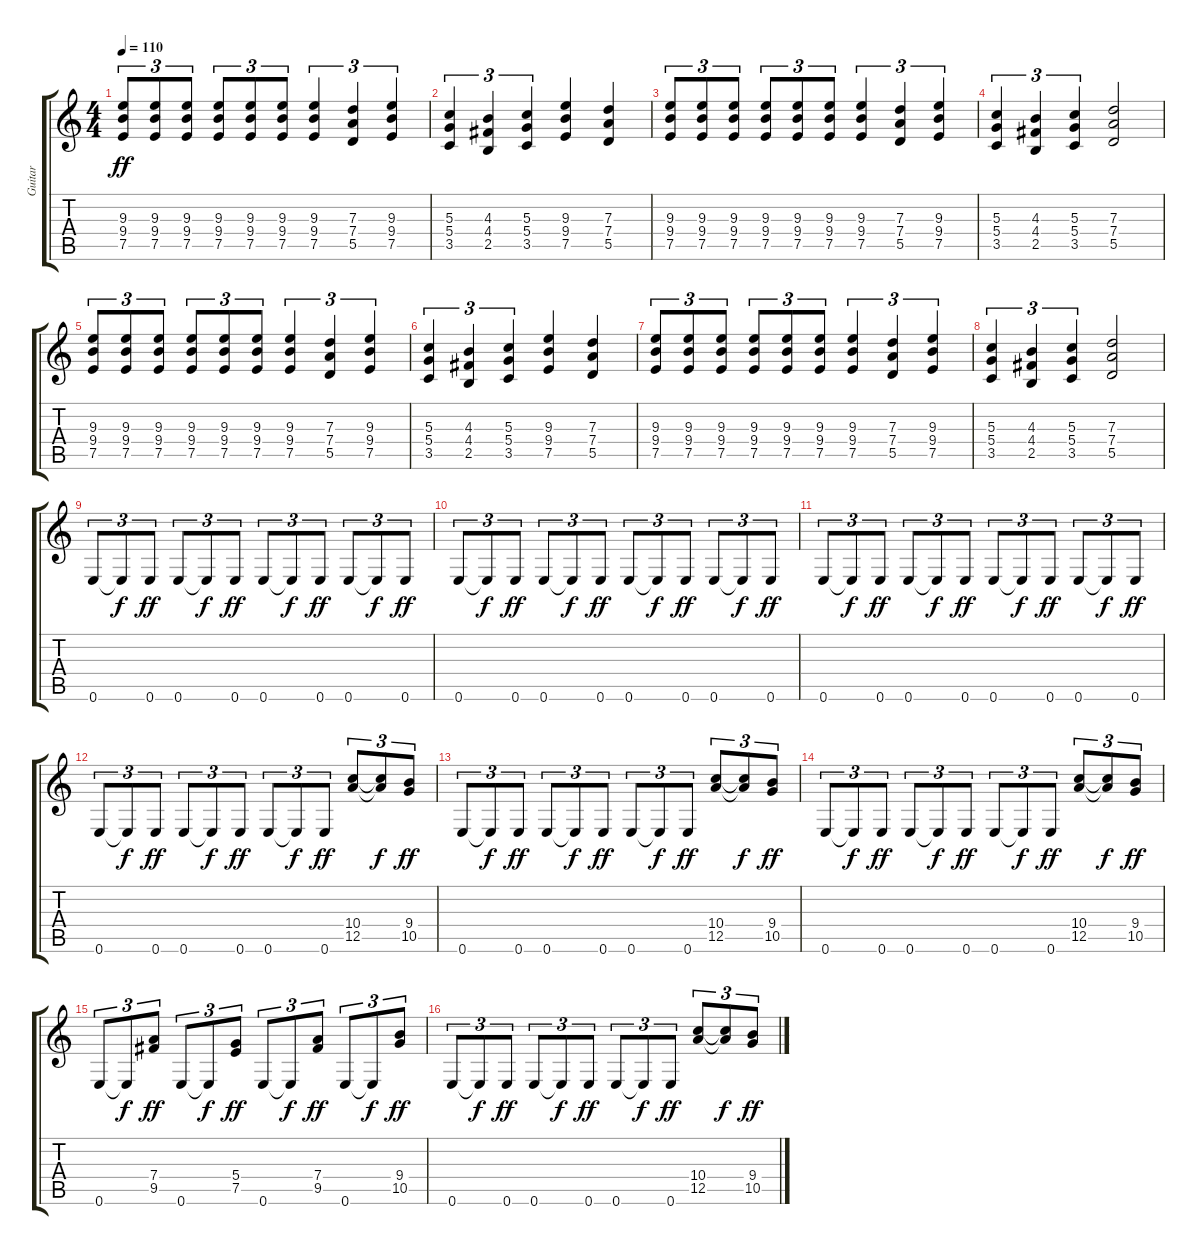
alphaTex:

\track ("Guitar" "Guitar") {instrument distortionguitar}
\staff {score tabs}
\tuning (E4 B3 G3 D3 A2 E2) {hide}
\ts (4 4)
\tempo 110
\clef g2
\ks c
(9.3 9.4 7.5).8{tu (3 2) dy ff instrument distortionguitar} (9.3 9.4 7.5).8{tu (3 2)} (9.3 9.4 7.5).8{tu (3 2)} (9.3 9.4 7.5).8{tu (3 2)} (9.3 9.4 7.5).8{tu (3 2)} (9.3 9.4 7.5).8{tu (3 2)} (9.3 9.4 7.5).4{tu (3 2)} (7.3 7.4 5.5).4{tu (3 2)} (9.3 9.4 7.5).4{tu (3 2)} |
(5.3 5.4 3.5).4{tu (3 2)} (4.3 4.4 2.5).4{tu (3 2)} (5.3 5.4 3.5).4{tu (3 2)} (9.3 9.4 7.5).4 (7.3 7.4 5.5).4 |
(9.3 9.4 7.5).8{tu (3 2)} (9.3 9.4 7.5).8{tu (3 2)} (9.3 9.4 7.5).8{tu (3 2)} (9.3 9.4 7.5).8{tu (3 2)} (9.3 9.4 7.5).8{tu (3 2)} (9.3 9.4 7.5).8{tu (3 2)} (9.3 9.4 7.5).4{tu (3 2)} (7.3 7.4 5.5).4{tu (3 2)} (9.3 9.4 7.5).4{tu (3 2)} |
(5.3 5.4 3.5).4{tu (3 2)} (4.3 4.4 2.5).4{tu (3 2)} (5.3 5.4 3.5).4{tu (3 2)} (7.3 7.4 5.5).2 |
(9.3 9.4 7.5).8{tu (3 2)} (9.3 9.4 7.5).8{tu (3 2)} (9.3 9.4 7.5).8{tu (3 2)} (9.3 9.4 7.5).8{tu (3 2)} (9.3 9.4 7.5).8{tu (3 2)} (9.3 9.4 7.5).8{tu (3 2)} (9.3 9.4 7.5).4{tu (3 2)} (7.3 7.4 5.5).4{tu (3 2)} (9.3 9.4 7.5).4{tu (3 2)} |
(5.3 5.4 3.5).4{tu (3 2)} (4.3 4.4 2.5).4{tu (3 2)} (5.3 5.4 3.5).4{tu (3 2)} (9.3 9.4 7.5).4 (7.3 7.4 5.5).4 |
(9.3 9.4 7.5).8{tu (3 2)} (9.3 9.4 7.5).8{tu (3 2)} (9.3 9.4 7.5).8{tu (3 2)} (9.3 9.4 7.5).8{tu (3 2)} (9.3 9.4 7.5).8{tu (3 2)} (9.3 9.4 7.5).8{tu (3 2)} (9.3 9.4 7.5).4{tu (3 2)} (7.3 7.4 5.5).4{tu (3 2)} (9.3 9.4 7.5).4{tu (3 2)} |
(5.3 5.4 3.5).4{tu (3 2)} (4.3 4.4 2.5).4{tu (3 2)} (5.3 5.4 3.5).4{tu (3 2)} (7.3 7.4 5.5).2 |
0.6.8{tu (3 2)} 0.6{t}.8{tu (3 2) dy f} 0.6.8{tu (3 2) dy ff} 0.6.8{tu (3 2)} 0.6{t}.8{tu (3 2) dy f} 0.6.8{tu (3 2) dy ff} 0.6.8{tu (3 2)} 0.6{t}.8{tu (3 2) dy f} 0.6.8{tu (3 2) dy ff} 0.6.8{tu (3 2)} 0.6{t}.8{tu (3 2) dy f} 0.6.8{tu (3 2) dy ff} |
0.6.8{tu (3 2)} 0.6{t}.8{tu (3 2) dy f} 0.6.8{tu (3 2) dy ff} 0.6.8{tu (3 2)} 0.6{t}.8{tu (3 2) dy f} 0.6.8{tu (3 2) dy ff} 0.6.8{tu (3 2)} 0.6{t}.8{tu (3 2) dy f} 0.6.8{tu (3 2) dy ff} 0.6.8{tu (3 2)} 0.6{t}.8{tu (3 2) dy f} 0.6.8{tu (3 2) dy ff} |
0.6.8{tu (3 2)} 0.6{t}.8{tu (3 2) dy f} 0.6.8{tu (3 2) dy ff} 0.6.8{tu (3 2)} 0.6{t}.8{tu (3 2) dy f} 0.6.8{tu (3 2) dy ff} 0.6.8{tu (3 2)} 0.6{t}.8{tu (3 2) dy f} 0.6.8{tu (3 2) dy ff} 0.6.8{tu (3 2)} 0.6{t}.8{tu (3 2) dy f} 0.6.8{tu (3 2) dy ff} |
0.6.8{tu (3 2)} 0.6{t}.8{tu (3 2) dy f} 0.6.8{tu (3 2) dy ff} 0.6.8{tu (3 2)} 0.6{t}.8{tu (3 2) dy f} 0.6.8{tu (3 2) dy ff} 0.6.8{tu (3 2)} 0.6{t}.8{tu (3 2) dy f} 0.6.8{tu (3 2) dy ff} (10.4 12.5).8{tu (3 2)} (10.4{t} 12.5{t}).8{tu (3 2) dy f} (9.4 10.5).8{tu (3 2) dy ff} |
0.6.8{tu (3 2)} 0.6{t}.8{tu (3 2) dy f} 0.6.8{tu (3 2) dy ff} 0.6.8{tu (3 2)} 0.6{t}.8{tu (3 2) dy f} 0.6.8{tu (3 2) dy ff} 0.6.8{tu (3 2)} 0.6{t}.8{tu (3 2) dy f} 0.6.8{tu (3 2) dy ff} (10.4 12.5).8{tu (3 2)} (10.4{t} 12.5{t}).8{tu (3 2) dy f} (9.4 10.5).8{tu (3 2) dy ff} |
0.6.8{tu (3 2)} 0.6{t}.8{tu (3 2) dy f} 0.6.8{tu (3 2) dy ff} 0.6.8{tu (3 2)} 0.6{t}.8{tu (3 2) dy f} 0.6.8{tu (3 2) dy ff} 0.6.8{tu (3 2)} 0.6{t}.8{tu (3 2) dy f} 0.6.8{tu (3 2) dy ff} (10.4 12.5).8{tu (3 2)} (10.4{t} 12.5{t}).8{tu (3 2) dy f} (9.4 10.5).8{tu (3 2) dy ff} |
0.6.8{tu (3 2)} 0.6{t}.8{tu (3 2) dy f} (7.4 9.5).8{tu (3 2) dy ff} 0.6.8{tu (3 2)} 0.6{t}.8{tu (3 2) dy f} (5.4 7.5).8{tu (3 2) dy ff} 0.6.8{tu (3 2)} 0.6{t}.8{tu (3 2) dy f} (7.4 9.5).8{tu (3 2) dy ff} 0.6.8{tu (3 2)} 0.6{t}.8{tu (3 2) dy f} (9.4 10.5).8{tu (3 2) dy ff} |
0.6.8{tu (3 2)} 0.6{t}.8{tu (3 2) dy f} 0.6.8{tu (3 2) dy ff} 0.6.8{tu (3 2)} 0.6{t}.8{tu (3 2) dy f} 0.6.8{tu (3 2) dy ff} 0.6.8{tu (3 2)} 0.6{t}.8{tu (3 2) dy f} 0.6.8{tu (3 2) dy ff} (10.4 12.5).8{tu (3 2)} (10.4{t} 12.5{t}).8{tu (3 2) dy f} (9.4 10.5).8{tu (3 2) dy ff}
